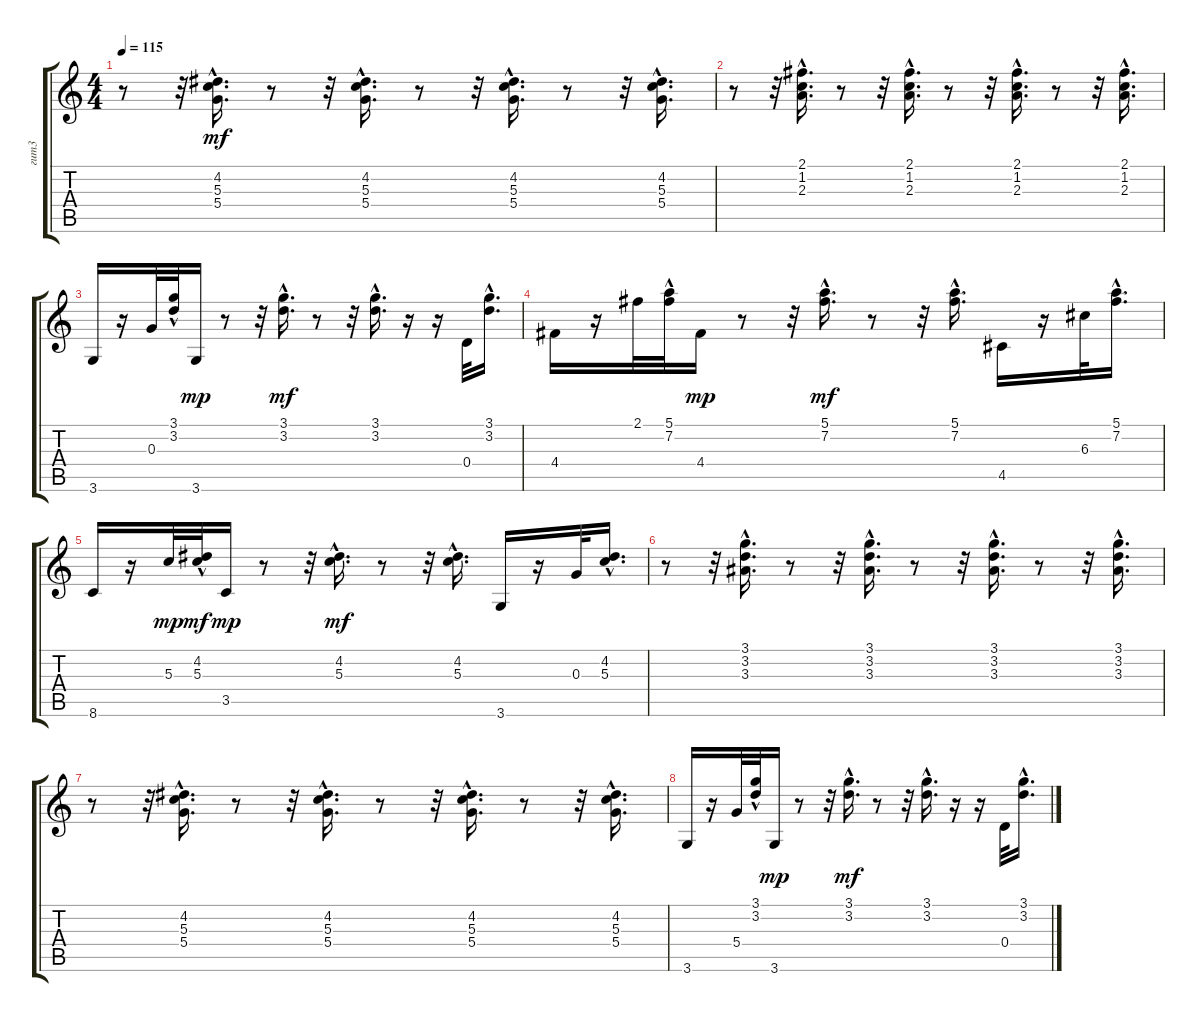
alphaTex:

\track ("гит3" "гит3") {instrument electricguitarclean}
\staff {score tabs}
\tuning (E4 B3 G3 D3 A2 E2) {hide}
\ts (4 4)
\tempo 115
\clef g2
\ks c
r.8{dy mf} r.32 (4.2{hac} 5.3{hac} 5.4{hac}).16{d} r.8 r.32 (4.2{hac} 5.3{hac} 5.4{hac}).16{d} r.8 r.32 (4.2{hac} 5.3{hac} 5.4).16{d} r.8 r.32 (4.2{hac} 5.3{hac} 5.4{hac}).16{d} |
r.8 r.32 (2.1{hac} 1.2{hac} 2.3{hac}).16{d} r.8 r.32 (2.1{hac} 1.2{hac} 2.3{hac}).16{d} r.8 r.32 (2.1{hac} 1.2{hac} 2.3).16{d} r.8 r.32 (2.1{hac} 1.2{hac} 2.3{hac}).16{d} |
3.6.16 r.16 0.3.32 (3.1 3.2{hac}).32 3.6.16{dy mp} r.8 r.32 (3.1{hac} 3.2{hac}).16{d dy mf} r.8 r.32 (3.1 3.2{hac}).16{d} r.16 r.16 0.4.32 (3.1{hac} 3.2{hac}).16{d} |
4.4.16 r.16 2.1.32 (5.1 7.2{hac}).32 4.4.16{dy mp} r.8 r.32 (5.1{hac} 7.2{hac}).16{d dy mf} r.8 r.32 (5.1 7.2{hac}).16{d} 4.5.16 r.16 6.3.32 (5.1{hac} 7.2{hac}).16{d} |
8.6.16 r.16 5.3.32{dy mp} (4.2 5.3{hac}).32{dy mf} 3.5.16{dy mp} r.8 r.32 (4.2{hac} 5.3{hac}).16{d dy mf} r.8 r.32 (4.2 5.3{hac}).16{d} 3.6.16 r.16 0.3.32 (4.2{hac} 5.3{hac}).16{d} |
r.8 r.32 (3.1{hac} 3.2{hac} 3.3{hac}).16{d} r.8 r.32 (3.1{hac} 3.2{hac} 3.3{hac}).16{d} r.8 r.32 (3.1{hac} 3.2{hac} 3.3).16{d} r.8 r.32 (3.1{hac} 3.2{hac} 3.3{hac}).16{d} |
r.8 r.32 (4.2{hac} 5.3{hac} 5.4{hac}).16{d} r.8 r.32 (4.2{hac} 5.3{hac} 5.4{hac}).16{d} r.8 r.32 (4.2{hac} 5.3{hac} 5.4).16{d} r.8 r.32 (4.2{hac} 5.3{hac} 5.4{hac}).16{d} |
3.6.16 r.16 5.4.32 (3.1 3.2{hac}).32 3.6.16{dy mp} r.8 r.32 (3.1{hac} 3.2{hac}).16{d dy mf} r.8 r.32 (3.1 3.2{hac}).16{d} r.16 r.16 0.4.32 (3.1{hac} 3.2{hac}).16{d}
